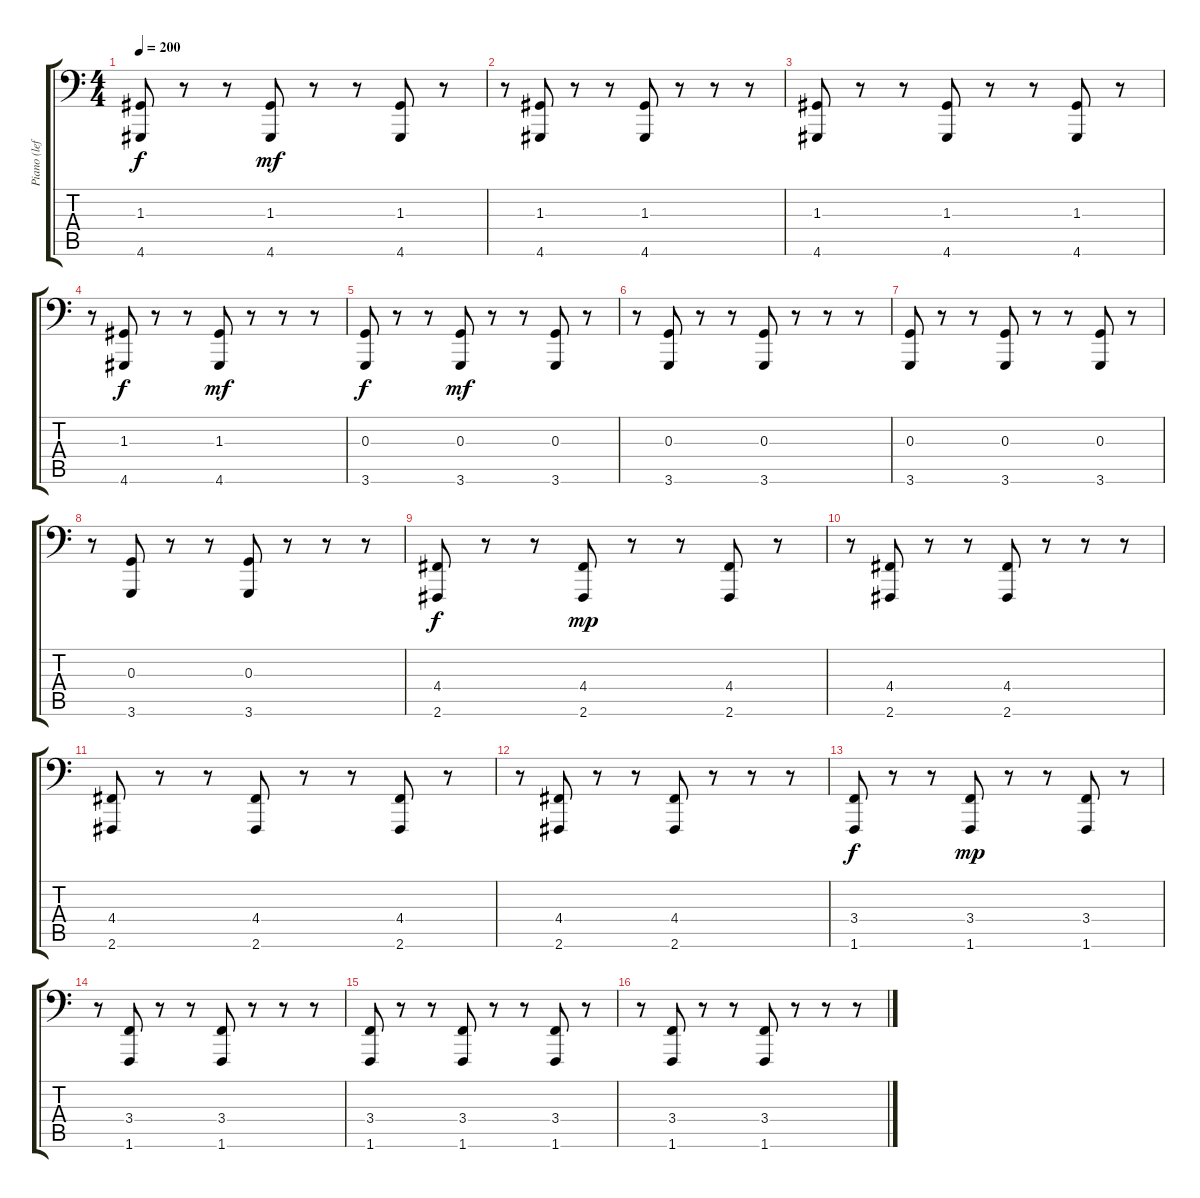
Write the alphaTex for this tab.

\track ("Piano (left hand)" "Piano (lef") {instrument acousticgrandpiano}
\staff {score tabs}
\tuning (E3 B2 G2 D2 A1 E1) {hide}
\ts (4 4)
\tempo 200
\clef f4
\ks c
(1.3 4.6).8{dy f} r.8 r.8 (1.3 4.6).8{dy mf} r.8 r.8 (1.3 4.6).8 r.8 |
r.8 (1.3 4.6).8 r.8 r.8 (1.3 4.6).8 r.8 r.8 r.8 |
(1.3 4.6).8 r.8 r.8 (1.3 4.6).8 r.8 r.8 (1.3 4.6).8 r.8 |
r.8 (1.3 4.6).8{dy f} r.8 r.8 (1.3 4.6).8{dy mf} r.8 r.8 r.8 |
(0.3 3.6).8{dy f} r.8 r.8 (0.3 3.6).8{dy mf} r.8 r.8 (0.3 3.6).8 r.8 |
r.8 (0.3 3.6).8 r.8 r.8 (0.3 3.6).8 r.8 r.8 r.8 |
(0.3 3.6).8 r.8 r.8 (0.3 3.6).8 r.8 r.8 (0.3 3.6).8 r.8 |
r.8 (0.3 3.6).8 r.8 r.8 (0.3 3.6).8 r.8 r.8 r.8 |
(4.4 2.6).8{dy f} r.8 r.8 (4.4 2.6).8{dy mp} r.8 r.8 (4.4 2.6).8 r.8 |
r.8 (4.4 2.6).8 r.8 r.8 (4.4 2.6).8 r.8 r.8 r.8 |
(4.4 2.6).8 r.8 r.8 (4.4 2.6).8 r.8 r.8 (4.4 2.6).8 r.8 |
r.8 (4.4 2.6).8 r.8 r.8 (4.4 2.6).8 r.8 r.8 r.8 |
(3.4 1.6).8{dy f} r.8 r.8 (3.4 1.6).8{dy mp} r.8 r.8 (3.4 1.6).8 r.8 |
r.8 (3.4 1.6).8 r.8 r.8 (3.4 1.6).8 r.8 r.8 r.8 |
(3.4 1.6).8 r.8 r.8 (3.4 1.6).8 r.8 r.8 (3.4 1.6).8 r.8 |
r.8 (3.4 1.6).8 r.8 r.8 (3.4 1.6).8 r.8 r.8 r.8
